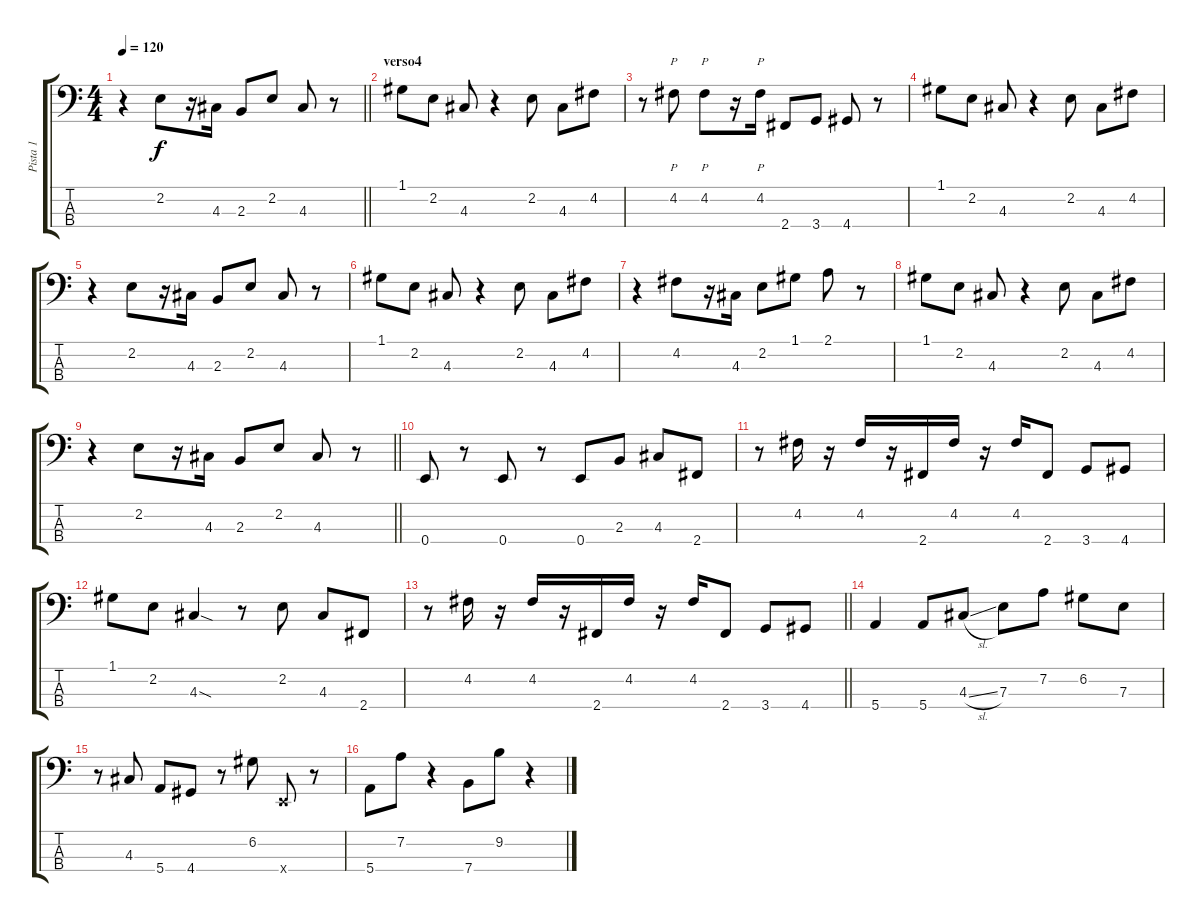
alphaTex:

\track ("Pista 1" "Pista 1") {instrument electricbassfinger}
\staff {score tabs}
\tuning (G2 D2 A1 E1) {hide}
\ts (4 4)
\tempo 120
\clef f4
\barLineRight lightlight
\ks c
r.4{dy f} 2.2.8 r.16 4.3.16 2.3.8 2.2.8 4.3.8 r.8 |
\section ("" "verso4")
1.1.8 2.2.8 4.3.8 r.4 2.2.8 4.3.8 4.2.8 |
r.8{instrument slapbass1} 4.2.8{p} 4.2.8{p} r.16 4.2.16{p instrument electricbassfinger} 2.4.8 3.4.8 4.4.8 r.8 |
1.1.8 2.2.8 4.3.8 r.4 2.2.8 4.3.8 4.2.8 |
r.4 2.2.8 r.16 4.3.16 2.3.8 2.2.8 4.3.8 r.8 |
1.1.8 2.2.8 4.3.8 r.4 2.2.8 4.3.8 4.2.8 |
r.4 4.2.8 r.16 4.3.16 2.2.8 1.1.8 2.1.8 r.8 |
1.1.8 2.2.8 4.3.8 r.4 2.2.8 4.3.8 4.2.8 |
\barLineRight lightlight
r.4 2.2.8 r.16 4.3.16 2.3.8 2.2.8 4.3.8 r.8 |
\section ("" "")
0.4.8 r.8 0.4.8 r.8 0.4.8 2.3.8 4.3.8 2.4.8{instrument slapbass1} |
r.8 4.2.16{instrument slapbass1} r.16 4.2.16 r.16 2.4.16 4.2.16 r.16 4.2.16{instrument electricbassfinger} 2.4.8 3.4.8 4.4.8 |
1.1.8 2.2.8 4.3{sod}.4 r.8 2.2.8 4.3.8 2.4.8 |
\barLineRight lightlight
r.8 4.2.16{instrument slapbass1} r.16 4.2.16 r.16 2.4.16 4.2.16 r.16 4.2.16{instrument electricbassfinger} 2.4.8 3.4.8 4.4.8 |
5.4.4 5.4.8 4.3{sl}.8 7.3.8 7.2.8 6.2.8 7.3.8 |
r.8 4.3.8 5.4.8 4.4.8 r.8 6.2.8{instrument slapbass1} 0.4{x}.8 r.8 |
5.4.8 7.2.8 r.4 7.4.8 9.2.8 r.4
